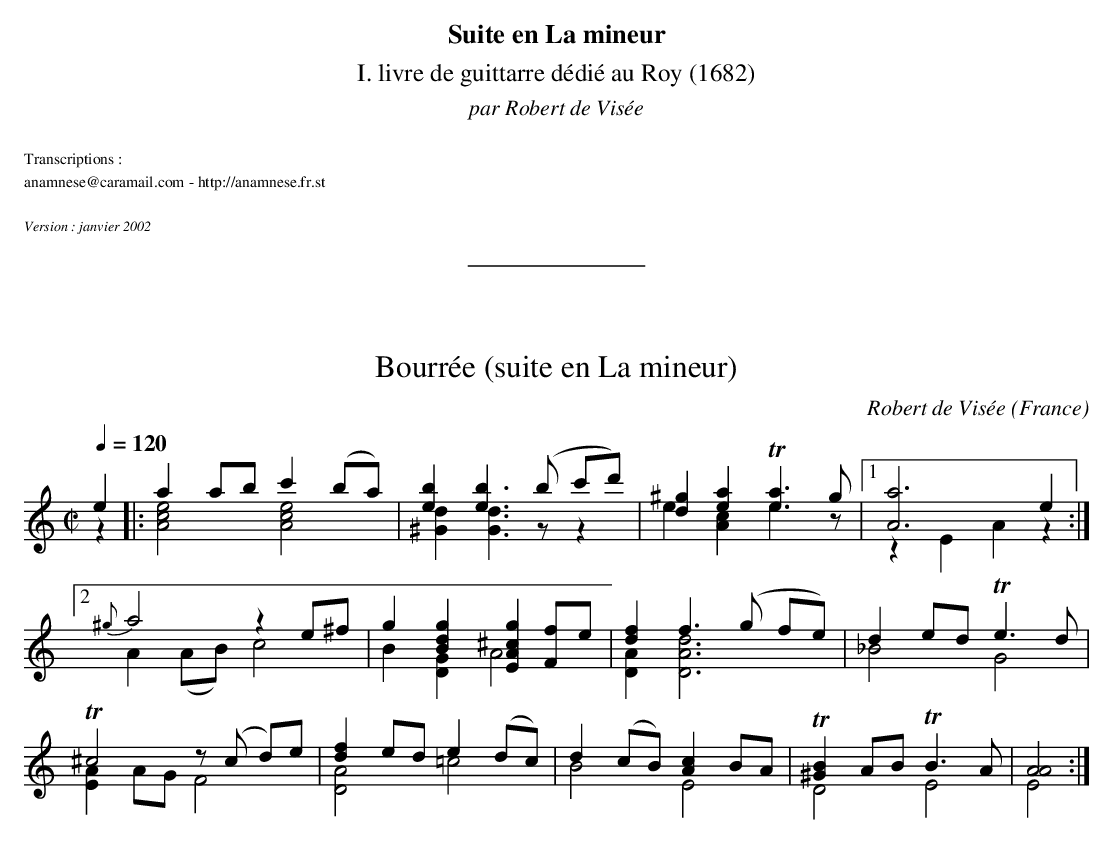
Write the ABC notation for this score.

X:1
T:Bourrée (suite en La mineur)
C:Robert de Visée
O:France
M:C|
L:1/8
Q:1/4=120
K:C treble
%%staves (1 2)
V:1
e2 |: a2 ab c'2 (ba) | [e2b2] [e3b3] (b c'd') | [d2^g2] [e2a2] !trill![e3a3] g |1 [A6a6]e2 :|2
{^g}a4 z2 e^f | g2 [B2d2g2] [E2A2^c2g2] [Ff]e | [d2f2] f3 (g fe) | d2 ed !trill!e3 d |
!trill!^c4 z (c d)e | [d2f2] ed e2 (dc) | d2 (cB) [A2c2] BA | !trill![^G2B2]AB !trill!B3 A | [A4A4] :|
V:2
z2 |: [A4c4e4] [A4c4e4] | [^G2d2] [G3d3] z z2 | e2 [A2c2] e3 z |1 z2 E2A2 z2 :|2
A2 (AB)c4 | B2 [D2G2] A4 | [D2A2] [D6A6d6] | _B4 G4 |
[E2A2] AGF4 | [D4A4] =c4 | B4 E4 | D4 E4 | E4 :|
